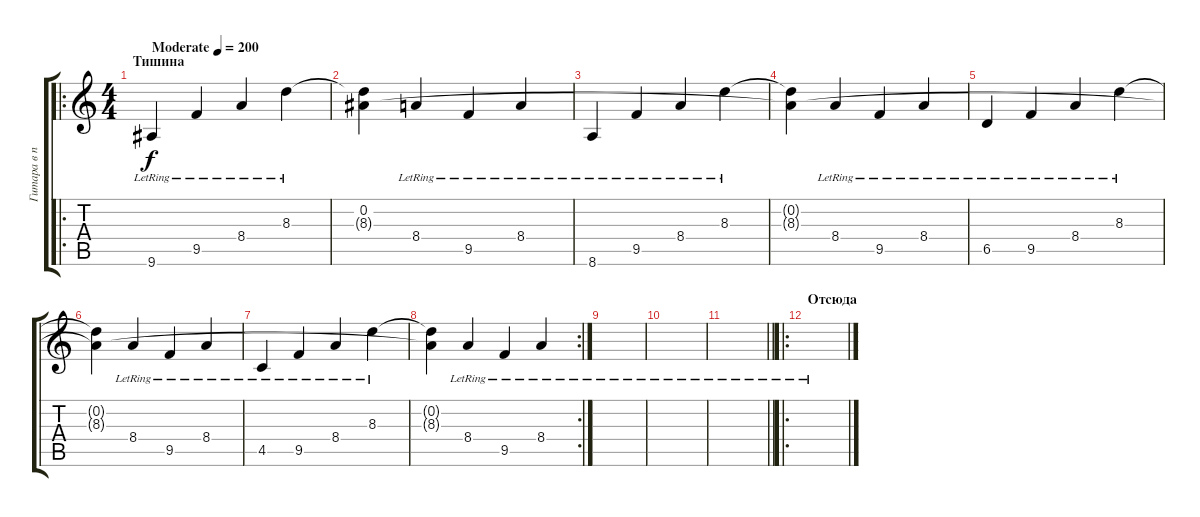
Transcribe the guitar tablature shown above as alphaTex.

\track ("Гитара в пониженом ре" "Гитара в п") {instrument electricguitarjazz}
\staff {score tabs}
\tuning (Eb4 Bb3 Gb3 Db3 Ab2 Db2) {hide}
\ro
\ts (4 4)
\section ("" "Тишина")
\tempo (200 "Moderate")
\clef g2
\ks c
9.6{lr}.4{dy f instrument electricguitarjazz} 9.5{lr}.4 8.4{lr}.4 8.3{lr}.4 |
(0.2 8.3{t}).4 8.4{lr}.4 9.5{lr}.4 8.4{lr}.4 |
8.6{lr}.4 9.5{lr}.4 8.4{lr}.4 8.3{lr}.4 |
(0.2{t} 8.3{t}).4 8.4{lr}.4 9.5{lr}.4 8.4{lr}.4 |
6.5{lr}.4 9.5{lr}.4 8.4{lr}.4 8.3{lr}.4 |
(0.2{t} 8.3{t}).4 8.4{lr}.4 9.5{lr}.4 8.4{lr}.4 |
4.5{lr}.4 9.5{lr}.4 8.4{lr}.4 8.3{lr}.4 |
\rc 2
(0.2{t} 8.3{t}).4 8.4{lr}.4 9.5{lr}.4 8.4{lr}.4 |
|
|
\barLineRight lightlight
|
\ro
\section ("" "Отсюда")
